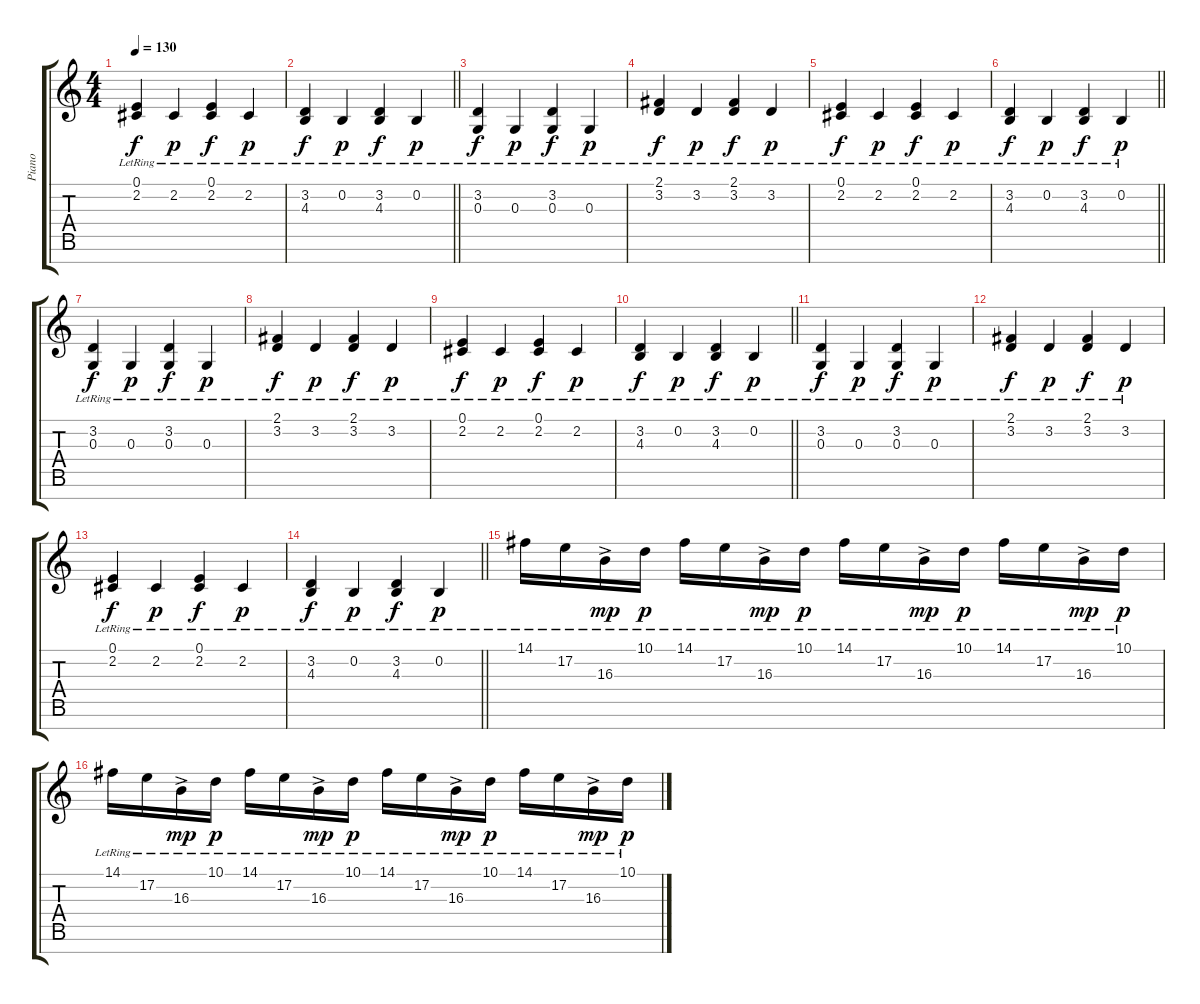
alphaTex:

\track ("Piano" "Piano") {instrument acousticgrandpiano}
\staff {score tabs}
\tuning (E4 B3 G3 D3 A2 E2 B1) {hide}
\ts (4 4)
\tempo 130
\clef g2
\ks c
(0.1{lr} 2.2{lr}).4{dy f} 2.2{lr}.4{dy p} (0.1{lr} 2.2{lr}).4{dy f} 2.2{lr}.4{dy p} |
\barLineRight lightlight
(3.2{lr} 4.3{lr}).4{dy f} 0.2{lr}.4{dy p} (3.2{lr} 4.3{lr}).4{dy f} 0.2{lr}.4{dy p} |
(3.2{lr} 0.3{lr}).4{dy f} 0.3{lr}.4{dy p} (3.2{lr} 0.3{lr}).4{dy f} 0.3{lr}.4{dy p} |
(2.1{lr} 3.2{lr}).4{dy f} 3.2{lr}.4{dy p} (2.1{lr} 3.2{lr}).4{dy f} 3.2{lr}.4{dy p} |
(0.1{lr} 2.2{lr}).4{dy f} 2.2{lr}.4{dy p} (0.1{lr} 2.2{lr}).4{dy f} 2.2{lr}.4{dy p} |
\barLineRight lightlight
(3.2{lr} 4.3{lr}).4{dy f} 0.2{lr}.4{dy p} (3.2{lr} 4.3{lr}).4{dy f} 0.2{lr}.4{dy p} |
(3.2{lr} 0.3{lr}).4{dy f} 0.3{lr}.4{dy p} (3.2{lr} 0.3{lr}).4{dy f} 0.3{lr}.4{dy p} |
(2.1{lr} 3.2{lr}).4{dy f} 3.2{lr}.4{dy p} (2.1{lr} 3.2{lr}).4{dy f} 3.2{lr}.4{dy p} |
(0.1{lr} 2.2{lr}).4{dy f} 2.2{lr}.4{dy p} (0.1{lr} 2.2{lr}).4{dy f} 2.2{lr}.4{dy p} |
\barLineRight lightlight
(3.2{lr} 4.3{lr}).4{dy f} 0.2{lr}.4{dy p} (3.2{lr} 4.3{lr}).4{dy f} 0.2{lr}.4{dy p} |
(3.2{lr} 0.3{lr}).4{dy f} 0.3{lr}.4{dy p} (3.2{lr} 0.3{lr}).4{dy f} 0.3{lr}.4{dy p} |
(2.1{lr} 3.2{lr}).4{dy f} 3.2{lr}.4{dy p} (2.1{lr} 3.2{lr}).4{dy f} 3.2{lr}.4{dy p} |
(0.1{lr} 2.2{lr}).4{dy f} 2.2{lr}.4{dy p} (0.1{lr} 2.2{lr}).4{dy f} 2.2{lr}.4{dy p} |
\barLineRight lightlight
(3.2{lr} 4.3{lr}).4{dy f} 0.2{lr}.4{dy p} (3.2{lr} 4.3{lr}).4{dy f} 0.2{lr}.4{dy p} |
14.1{lr}.16 17.2{lr}.16 16.3{ac lr}.16{dy mp} 10.1{lr}.16{dy p} 14.1{lr}.16 17.2{lr}.16 16.3{ac lr}.16{dy mp} 10.1{lr}.16{dy p} 14.1{lr}.16 17.2{lr}.16 16.3{ac lr}.16{dy mp} 10.1{lr}.16{dy p} 14.1{lr}.16 17.2{lr}.16 16.3{ac lr}.16{dy mp} 10.1{lr}.16{dy p} |
14.1{lr}.16 17.2{lr}.16 16.3{ac lr}.16{dy mp} 10.1{lr}.16{dy p} 14.1{lr}.16 17.2{lr}.16 16.3{ac lr}.16{dy mp} 10.1{lr}.16{dy p} 14.1{lr}.16 17.2{lr}.16 16.3{ac lr}.16{dy mp} 10.1{lr}.16{dy p} 14.1{lr}.16 17.2{lr}.16 16.3{ac lr}.16{dy mp} 10.1{lr}.16{dy p}
